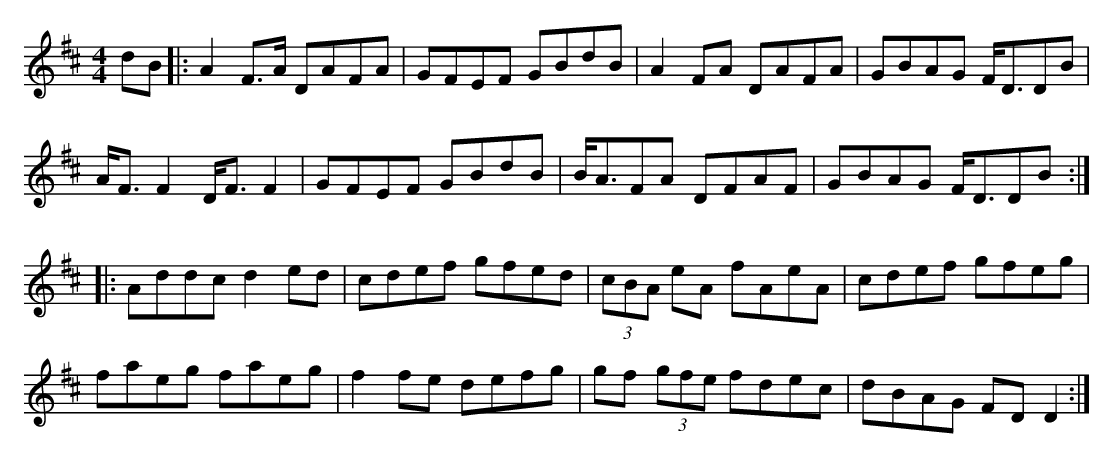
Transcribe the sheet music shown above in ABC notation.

X:1
M:4/4
K:D
dB|:A2 F>A DAFA|GFEF GBdB|A2 FA DAFA|GBAG F<DDB|
A<F F2 D<F F2|GFEF GBdB|B<AFA DFAF|GBAG F<DDB:|
|:Addc d2 ed|cdef gfed|(3cBA eA fAeA|cdef gfeg|
faeg faeg|f2 fe defg|gf (3gfe fdec|dBAG FD D2:|
